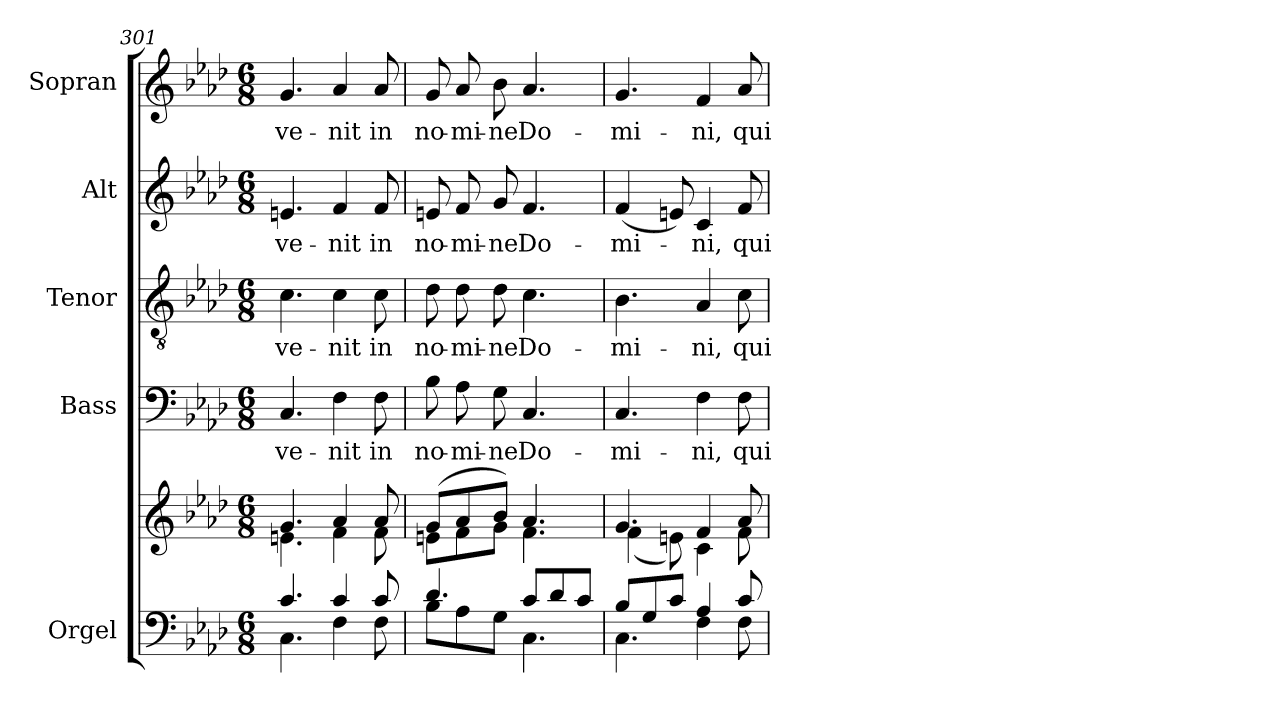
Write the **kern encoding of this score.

**kern	**kern	**kern	**text	**kern	**text	**kern	**text	**kern	**text
*part5	*part5	*part4	*part4	*part3	*part3	*part2	*part2	*part1	*part1
*staff6	*staff5	*staff4	*staff4	*staff3	*staff3	*staff2	*staff2	*staff1	*staff1
*I"Orgel	*	*I"Bass	*	*I"Tenor	*	*I"Alt	*	*I"Sopran	*
*I'Org.	*	*I'B.	*	*I'T.	*	*I'A.	*	*I'S.	*
*clefF4	*clefG2	*clefF4	*	*clefGv2	*	*clefG2	*	*clefG2	*
*k[b-e-a-d-]	*k[b-e-a-d-]	*k[b-e-a-d-]	*	*k[b-e-a-d-]	*	*k[b-e-a-d-]	*	*k[b-e-a-d-]	*
*A-:	*A-:	*A-:	*	*A-:	*	*A-:	*	*A-:	*
*M6/8	*M6/8	*M6/8	*	*M6/8	*	*M6/8	*	*M6/8	*
=301	=301	=301	=301	=301	=301	=301	=301	=301	=301
*^	*^	*	*	*	*	*	*	*	*
!	!	!	!	!	!LO:LY:b	!	!LO:LY:b	!	!LO:LY:b	!	!LO:LY:b
4.c/	4.C\	4.g/	4.en\	4.C/	ve-	4.c\	ve-	4.en/	ve-	4.g/	ve-
!	!	!	!	!	!LO:LY:b	!	!LO:LY:b	!	!LO:LY:b	!	!LO:LY:b
4c/	4F\	4a-/	4f\	4F\	-nit	4c\	-nit	4f/	-nit	4a-/	-nit
!	!	!	!	!	!LO:LY:b	!	!LO:LY:b	!	!LO:LY:b	!	!LO:LY:b
8c/	8F\	8a-/	8f\	8F\	in	8c\	in	8f/	in	8a-/	in
=302	=302	=302	=302	=302	=302	=302	=302	=302	=302	=302	=302
!	!	!	!	!	!LO:LY:b	!	!LO:LY:b	!	!LO:LY:b	!	!LO:LY:b
4.d-/	8B-\L	(>8g/L	8en\L	8B-\	no-	8d-\	no-	8en/	no-	8g/	no-
!	!	!	!	!	!LO:LY:b	!	!LO:LY:b	!	!LO:LY:b	!	!LO:LY:b
.	8A-\	8a-/	8f\	8A-\	-mi-	8d-\	-mi-	8f/	-mi-	8a-/	-mi-
!	!	!	!	!	!LO:LY:b	!	!LO:LY:b	!	!LO:LY:b	!	!LO:LY:b
.	8G\J	8b-/J)	8g\J	8G\	-ne	8d-\	-ne	8g/	-ne	8b-\	-ne
!	!	!	!	!	!LO:LY:b	!	!LO:LY:b	!	!LO:LY:b	!	!LO:LY:b
8c/L	4.C\	4.a-/	4.f\	4.C/	Do-	4.c\	Do-	4.f/	Do-	4.a-/	Do-
8d-/	.	.	.	.	.	.	.	.	.	.	.
8c/J	.	.	.	.	.	.	.	.	.	.	.
!!LO:LB:g=z
=303	=303	=303	=303	=303	=303	=303	=303	=303	=303	=303	=303
!	!	!	!	!	!LO:LY:b	!	!LO:LY:b	!	!LO:LY:b	!	!LO:LY:b
8B-/L	4.C\	4.g/	(<4f\	4.C/	-mi-	4.B-\	-mi-	(<4f/	-mi-	4.g/	-mi-
8G/	.	.	.	.	.	.	.	.	.	.	.
8c/J	.	.	8en\)	.	.	.	.	8en/)	.	.	.
!	!	!	!	!	!LO:LY:b	!	!LO:LY:b	!	!LO:LY:b	!	!LO:LY:b
4A-/	4F\	4f/	4c\	4F\	-ni,	4A-/	-ni,	4c/	-ni,	4f/	-ni,
!	!	!	!	!	!LO:LY:b	!	!LO:LY:b	!	!LO:LY:b	!	!LO:LY:b
8c/	8F\	8a-/	8f\	8F\	qui	8c\	qui	8f/	qui	8a-/	qui
*v	*v	*	*	*	*	*	*	*	*	*	*
*	*v	*v	*	*	*	*	*	*	*	*
=	=	=	=	=	=	=	=	=	=
*-	*-	*-	*-	*-	*-	*-	*-	*-	*-
